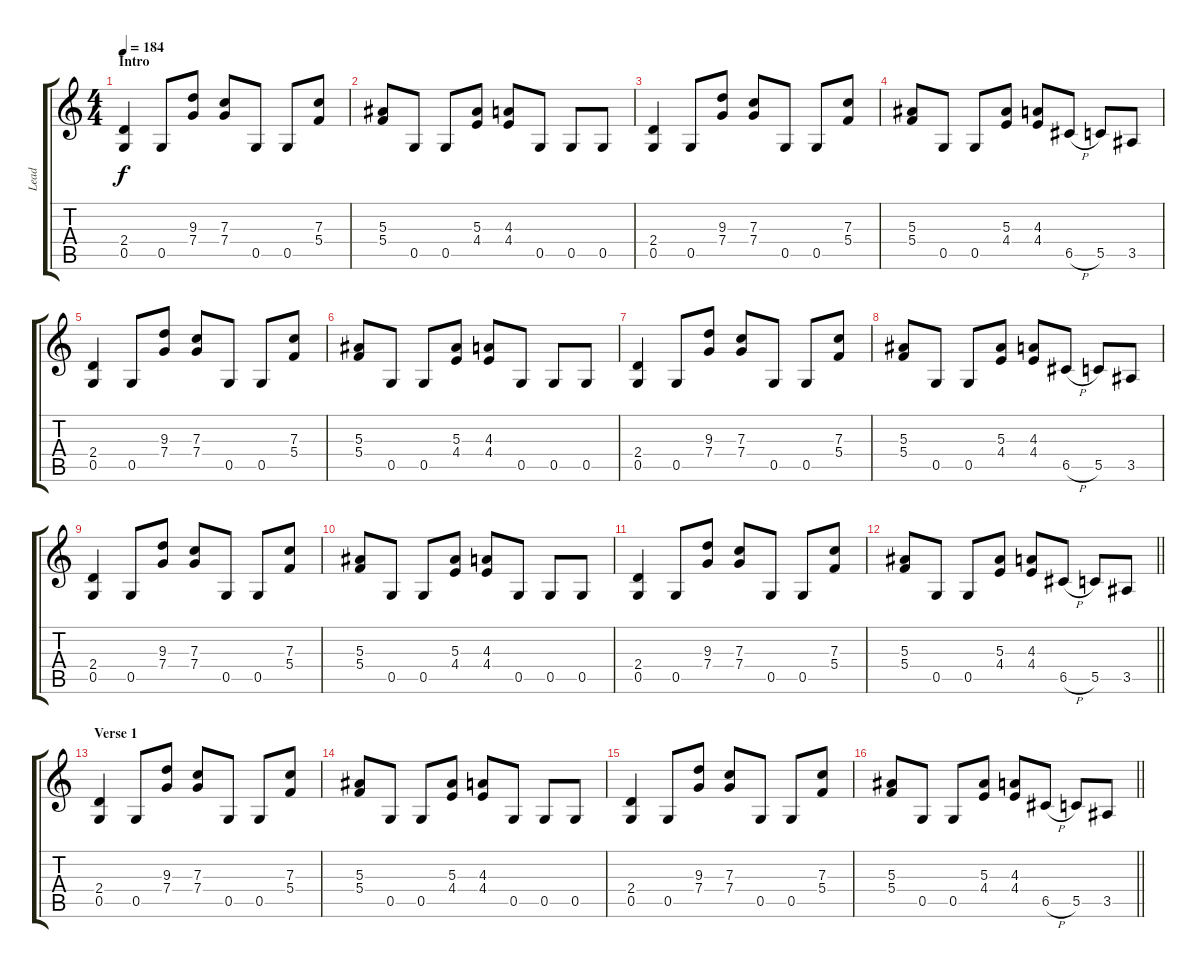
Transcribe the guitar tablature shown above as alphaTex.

\track ("Lead" "Lead") {instrument distortionguitar}
\staff {score tabs}
\tuning (D4 A3 F3 C3 G2 D2) {hide}
\ts (4 4)
\section ("" "Intro")
\tempo 184
\clef g2
\ks c
(2.4 0.5).4{dy f instrument distortionguitar} 0.5.8 (9.3 7.4).8 (7.3 7.4).8 0.5.8 0.5.8 (7.3 5.4).8 |
(5.3 5.4).8 0.5.8 0.5.8 (5.3 4.4).8 (4.3 4.4).8 0.5.8 0.5.8 0.5.8 |
(2.4 0.5).4 0.5.8 (9.3 7.4).8 (7.3 7.4).8 0.5.8 0.5.8 (7.3 5.4).8 |
(5.3 5.4).8 0.5.8 0.5.8 (5.3 4.4).8 (4.3 4.4).8 6.5{h}.8 5.5.8 3.5.8 |
(2.4 0.5).4 0.5.8 (9.3 7.4).8 (7.3 7.4).8 0.5.8 0.5.8 (7.3 5.4).8 |
(5.3 5.4).8 0.5.8 0.5.8 (5.3 4.4).8 (4.3 4.4).8 0.5.8 0.5.8 0.5.8 |
(2.4 0.5).4 0.5.8 (9.3 7.4).8 (7.3 7.4).8 0.5.8 0.5.8 (7.3 5.4).8 |
(5.3 5.4).8 0.5.8 0.5.8 (5.3 4.4).8 (4.3 4.4).8 6.5{h}.8 5.5.8 3.5.8 |
(2.4 0.5).4 0.5.8 (9.3 7.4).8 (7.3 7.4).8 0.5.8 0.5.8 (7.3 5.4).8 |
(5.3 5.4).8 0.5.8 0.5.8 (5.3 4.4).8 (4.3 4.4).8 0.5.8 0.5.8 0.5.8 |
(2.4 0.5).4 0.5.8 (9.3 7.4).8 (7.3 7.4).8 0.5.8 0.5.8 (7.3 5.4).8 |
\barLineRight lightlight
(5.3 5.4).8 0.5.8 0.5.8 (5.3 4.4).8 (4.3 4.4).8 6.5{h}.8 5.5.8 3.5.8 |
\section ("" "Verse 1")
(2.4 0.5).4 0.5.8 (9.3 7.4).8 (7.3 7.4).8 0.5.8 0.5.8 (7.3 5.4).8 |
(5.3 5.4).8 0.5.8 0.5.8 (5.3 4.4).8 (4.3 4.4).8 0.5.8 0.5.8 0.5.8 |
(2.4 0.5).4 0.5.8 (9.3 7.4).8 (7.3 7.4).8 0.5.8 0.5.8 (7.3 5.4).8 |
\barLineRight lightlight
(5.3 5.4).8 0.5.8 0.5.8 (5.3 4.4).8 (4.3 4.4).8 6.5{h}.8 5.5.8 3.5.8
